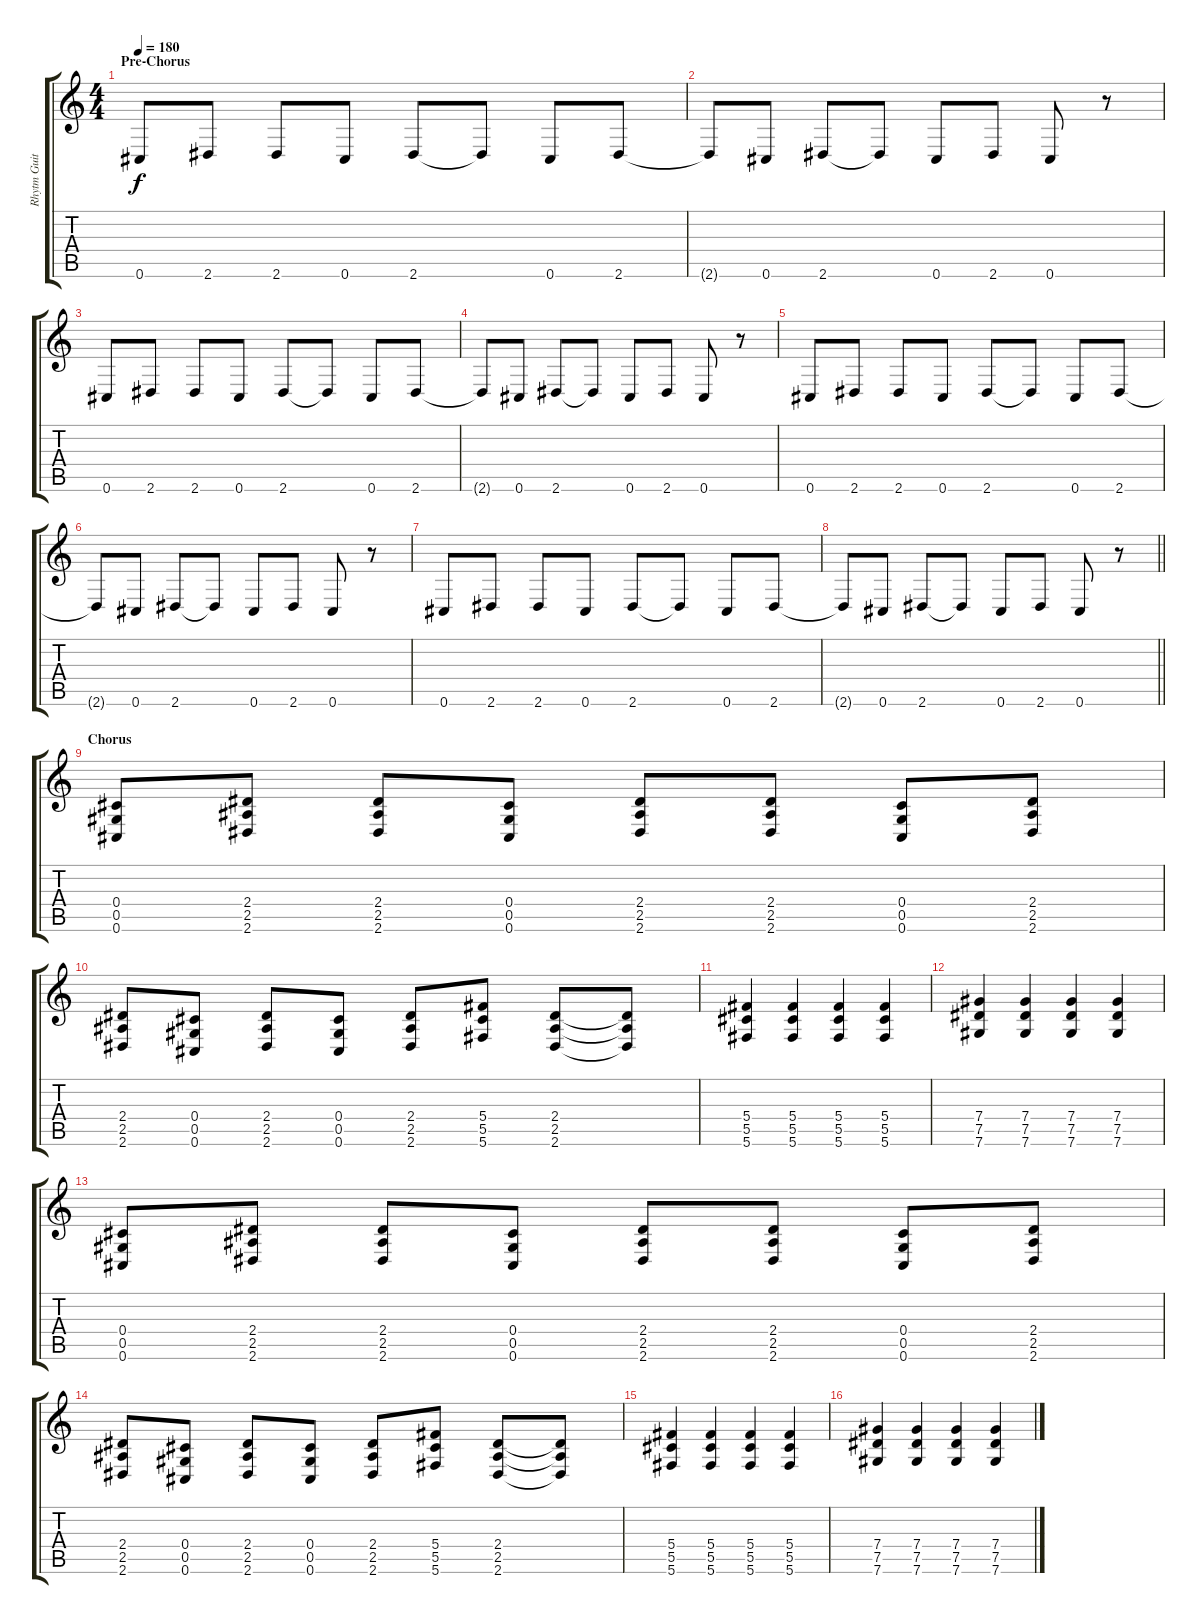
\track ("Rhytm Guitar [L]" "Rhytm Guit") {instrument distortionguitar}
\staff {score tabs}
\tuning (Eb4 Bb3 Gb3 Db3 Ab2 Db2) {hide}
\ts (4 4)
\section ("" "Pre-Chorus")
\tempo 180
\clef g2
\ks c
0.6.8{dy f} 2.6.8 2.6.8 0.6.8 2.6.8 2.6{t}.8 0.6.8 2.6.8 |
2.6{t}.8 0.6.8 2.6.8 2.6{t}.8 0.6.8 2.6.8 0.6.8 r.8 |
0.6.8 2.6.8 2.6.8 0.6.8 2.6.8 2.6{t}.8 0.6.8 2.6.8 |
2.6{t}.8 0.6.8 2.6.8 2.6{t}.8 0.6.8 2.6.8 0.6.8 r.8 |
0.6.8 2.6.8 2.6.8 0.6.8 2.6.8 2.6{t}.8 0.6.8 2.6.8 |
2.6{t}.8 0.6.8 2.6.8 2.6{t}.8 0.6.8 2.6.8 0.6.8 r.8 |
0.6.8 2.6.8 2.6.8 0.6.8 2.6.8 2.6{t}.8 0.6.8 2.6.8 |
\barLineRight lightlight
2.6{t}.8 0.6.8 2.6.8 2.6{t}.8 0.6.8 2.6.8 0.6.8 r.8 |
\section ("" "Chorus")
(0.4 0.5 0.6).8 (2.4 2.5 2.6).8 (2.4 2.5 2.6).8 (0.4 0.5 0.6).8 (2.4 2.5 2.6).8 (2.4 2.5 2.6).8 (0.4 0.5 0.6).8 (2.4 2.5 2.6).8 |
(2.4 2.5 2.6).8 (0.4 0.5 0.6).8 (2.4 2.5 2.6).8 (0.4 0.5 0.6).8 (2.4 2.5 2.6).8 (5.4 5.5 5.6).8 (2.4 2.5 2.6).8 (2.4{t} 2.5{t} 2.6{t}).8 |
(5.4 5.5 5.6).4 (5.4 5.5 5.6).4 (5.4 5.5 5.6).4 (5.4 5.5 5.6).4 |
(7.4 7.5 7.6).4 (7.4 7.5 7.6).4 (7.4 7.5 7.6).4 (7.4 7.5 7.6).4 |
(0.4 0.5 0.6).8 (2.4 2.5 2.6).8 (2.4 2.5 2.6).8 (0.4 0.5 0.6).8 (2.4 2.5 2.6).8 (2.4 2.5 2.6).8 (0.4 0.5 0.6).8 (2.4 2.5 2.6).8 |
(2.4 2.5 2.6).8 (0.4 0.5 0.6).8 (2.4 2.5 2.6).8 (0.4 0.5 0.6).8 (2.4 2.5 2.6).8 (5.4 5.5 5.6).8 (2.4 2.5 2.6).8 (2.4{t} 2.5{t} 2.6{t}).8 |
(5.4 5.5 5.6).4 (5.4 5.5 5.6).4 (5.4 5.5 5.6).4 (5.4 5.5 5.6).4 |
(7.4 7.5 7.6).4 (7.4 7.5 7.6).4 (7.4 7.5 7.6).4 (7.4 7.5 7.6).4
